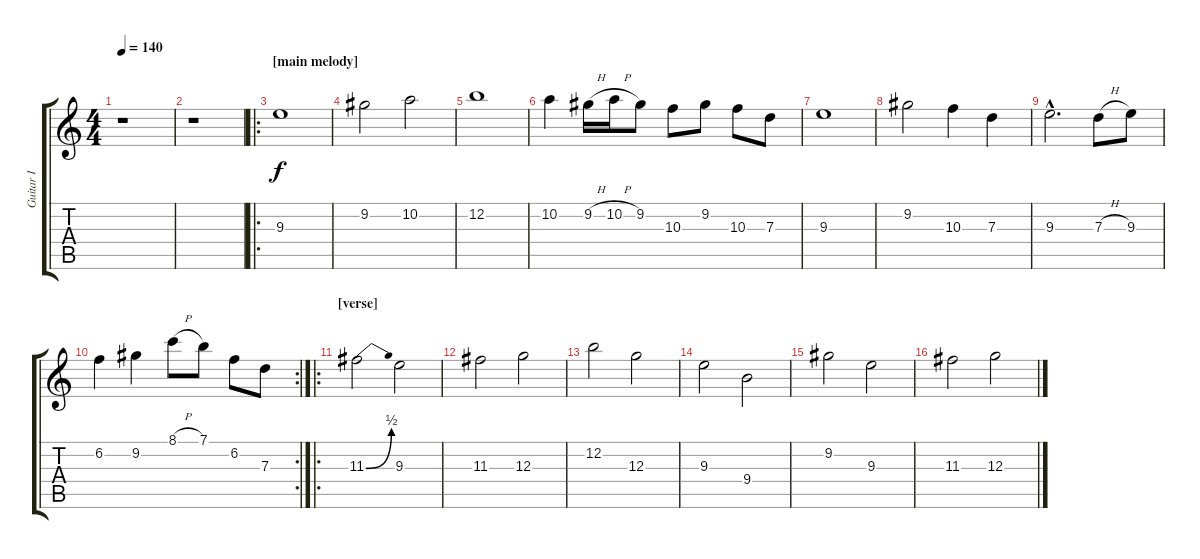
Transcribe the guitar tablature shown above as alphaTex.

\track ("Guitar I" "Guitar I") {instrument distortionguitar}
\staff {score tabs}
\tuning (E4 B3 G3 D3 A2 E2) {hide}
\ts (4 4)
\tempo 140
\clef g2
\ks c
r.1{dy f} |
r.1 |
\ro
\section ("" "[main melody]")
9.3.1 |
9.2.2 10.2.2 |
12.2.1 |
10.2.4 9.2{h}.16 10.2{h}.16 9.2.8 10.3.8 9.2.8 10.3.8 7.3.8 |
9.3.1 |
9.2.2 10.3.4 7.3.4 |
9.3{hac}.2{d} 7.3{h}.8 9.3.8 |
\rc 2
6.2.4 9.2.4 8.1{h}.8 7.1.8 6.2.8 7.3.8 |
\ro
\section ("" "[verse]")
11.3{be (bend 0 0 60 2)}.2 9.3.2 |
11.3.2 12.3.2 |
12.2.2 12.3.2 |
9.3.2 9.4.2 |
9.2.2 9.3.2 |
11.3.2 12.3.2
